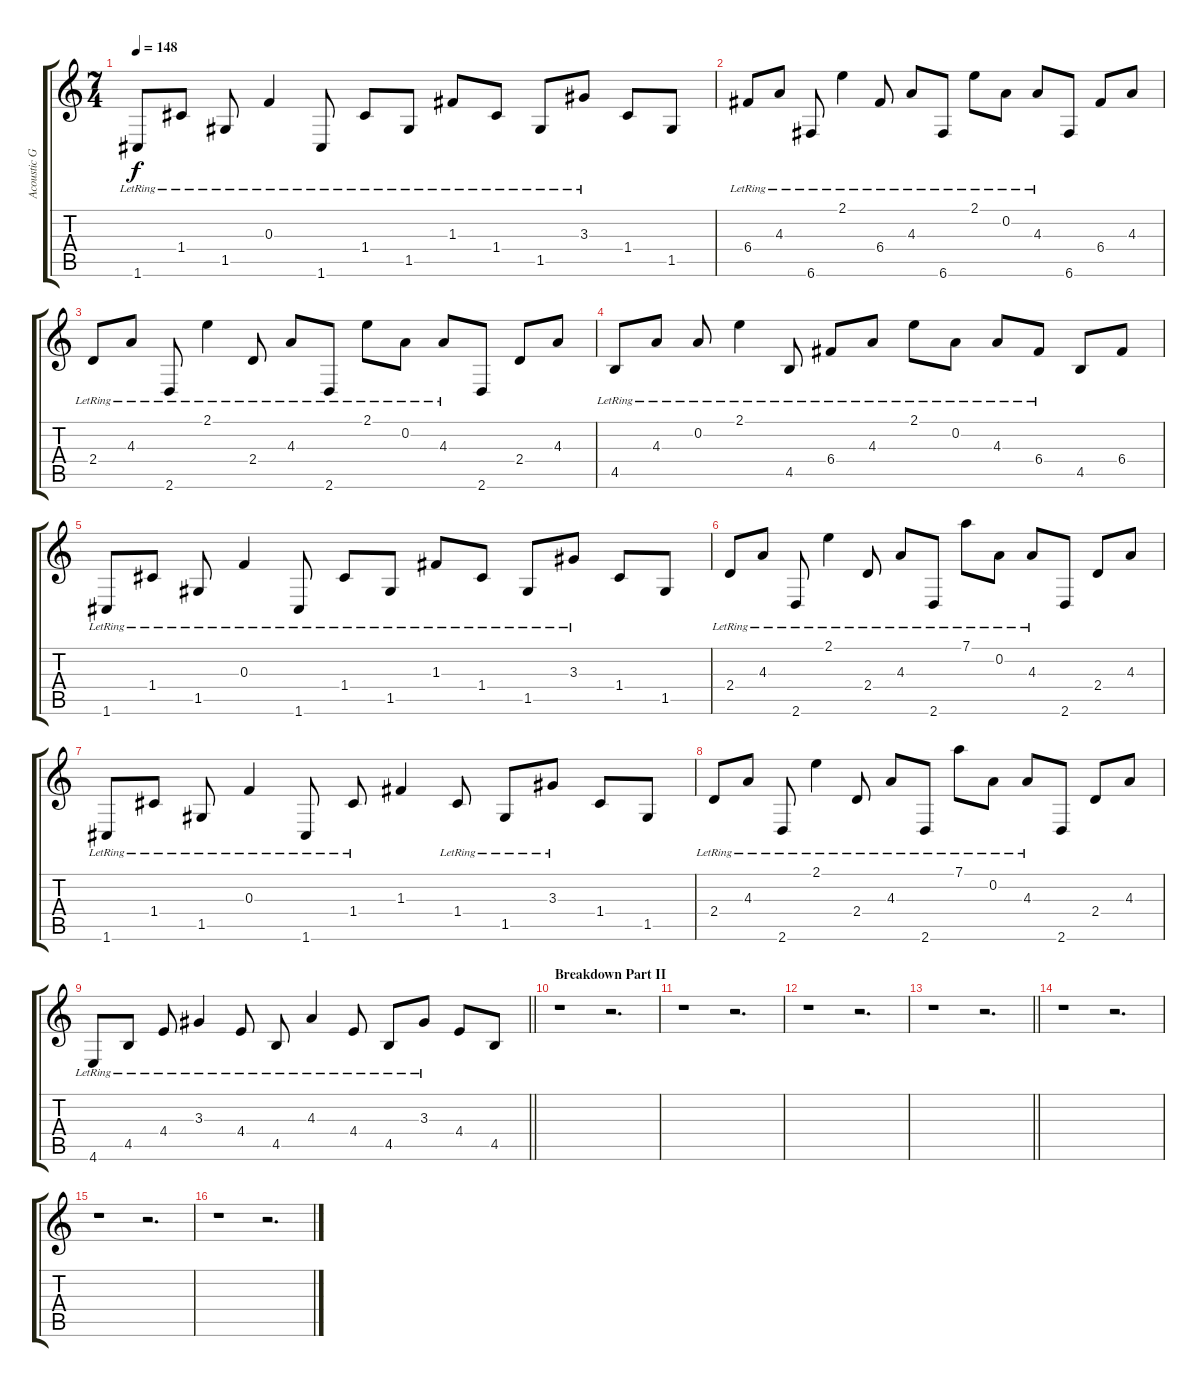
\track ("Acoustic Guitar" "Acoustic G") {instrument acousticguitarsteel}
\staff {score tabs}
\tuning (D4 A3 F3 C3 G2 C2) {hide}
\ts (7 4)
\tempo 148
\clef g2
\ks c
1.6{lr}.8{dy f} 1.4{lr}.8 1.5{lr}.8 0.3{lr}.4 1.6{lr}.8 1.4{lr}.8 1.5{lr}.8 1.3{lr}.8 1.4{lr}.8 1.5{lr}.8 3.3{lr}.8 1.4.8 1.5.8 |
6.4{lr}.8 4.3{lr}.8 6.6{lr}.8 2.1{lr}.4 6.4{lr}.8 4.3{lr}.8 6.6{lr}.8 2.1{lr}.8 0.2{lr}.8 4.3{lr}.8 6.6.8 6.4.8 4.3.8 |
2.4{lr}.8 4.3{lr}.8 2.6{lr}.8 2.1{lr}.4 2.4{lr}.8 4.3{lr}.8 2.6{lr}.8 2.1{lr}.8 0.2{lr}.8 4.3{lr}.8 2.6.8 2.4.8 4.3.8 |
4.5{lr}.8 4.3{lr}.8 0.2{lr}.8 2.1{lr}.4 4.5{lr}.8 6.4{lr}.8 4.3{lr}.8 2.1{lr}.8 0.2{lr}.8 4.3{lr}.8 6.4{lr}.8 4.5.8 6.4.8 |
1.6{lr}.8 1.4{lr}.8 1.5{lr}.8 0.3{lr}.4 1.6{lr}.8 1.4{lr}.8 1.5{lr}.8 1.3{lr}.8 1.4{lr}.8 1.5{lr}.8 3.3{lr}.8 1.4.8 1.5.8 |
2.4{lr}.8 4.3{lr}.8 2.6{lr}.8 2.1{lr}.4 2.4{lr}.8 4.3{lr}.8 2.6{lr}.8 7.1{lr}.8 0.2{lr}.8 4.3{lr}.8 2.6.8 2.4.8 4.3.8 |
1.6{lr}.8 1.4{lr}.8 1.5{lr}.8 0.3{lr}.4 1.6{lr}.8 1.4{lr}.8 1.3.4 1.4{lr}.8 1.5{lr}.8 3.3{lr}.8 1.4.8 1.5.8 |
2.4{lr}.8 4.3{lr}.8 2.6{lr}.8 2.1{lr}.4 2.4{lr}.8 4.3{lr}.8 2.6{lr}.8 7.1{lr}.8 0.2{lr}.8 4.3{lr}.8 2.6.8 2.4.8 4.3.8 |
\barLineRight lightlight
4.6{lr}.8 4.5{lr}.8 4.4{lr}.8 3.3{lr}.4 4.4{lr}.8 4.5{lr}.8 4.3{lr}.4 4.4{lr}.8 4.5{lr}.8 3.3{lr}.8 4.4.8 4.5.8 |
\section ("" "Breakdown Part II")
r.1 r.2{d} |
r.1 r.2{d} |
r.1 r.2{d} |
\barLineRight lightlight
r.1 r.2{d} |
r.1 r.2{d} |
r.1 r.2{d} |
r.1 r.2{d}
